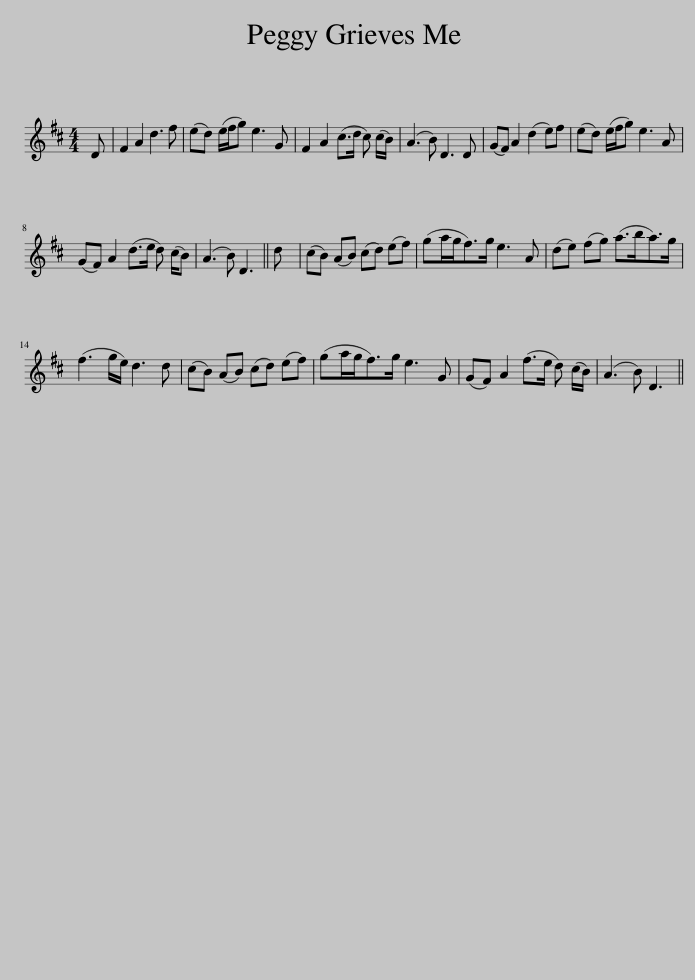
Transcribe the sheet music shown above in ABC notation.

X:1
L:1/8
M:4/4
I:linebreak $
K:D
V:1 treble
V:1
 D | F2 A2 d3 f | (ed) (e/f/g) e3 G | F2 A2 (c>d c) (c/B/) | (A3 B) D3 D | %5
 (GF) A2 (d2 e)f | (ed) (e/f/g) e3 A |$ (GF) A2 (d>e d) (c/B) | (A3 B) D3 || d | %10
 (cB) (AB) (cd) (ef) | (ga/g<f)g/ e3 A | (de) (fg) (a>ba>)g |$ (f3 g/e/) d3 d | (cB) (AB) (cd) (ef) | %15
 (ga/g<f)g/ e3 G | (GF) A2 (f>e d) (c/B/) | (A3 B) D3 || %18
